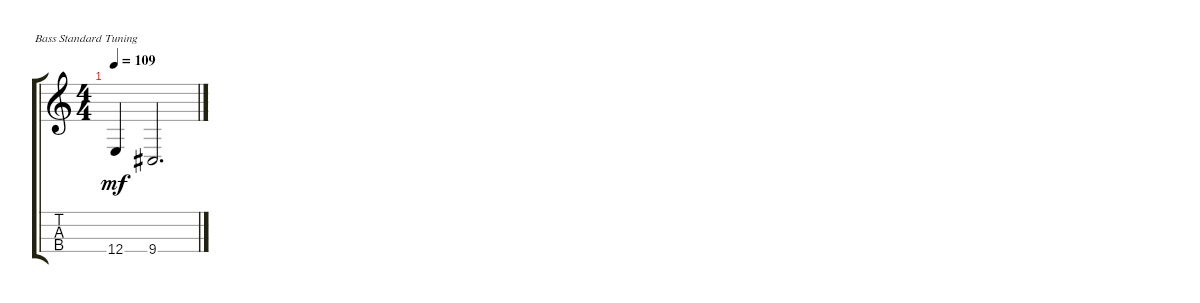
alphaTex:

\bracketExtendMode groupsimilarinstruments
\singleTrackTrackNamePolicy hidden
\multiTrackTrackNamePolicy hidden
\otherSystemsTrackNameOrientation horizontal
\track ("Electric Bass" "E-Bass") {instrument electricbassfinger}
\staff {score tabs}
\tuning (G2 D2 A1 E1)
\ts (4 4)
\tempo 109
\clef g2
\ks c
12.4.4{dy mf} 9.4.2{d}
